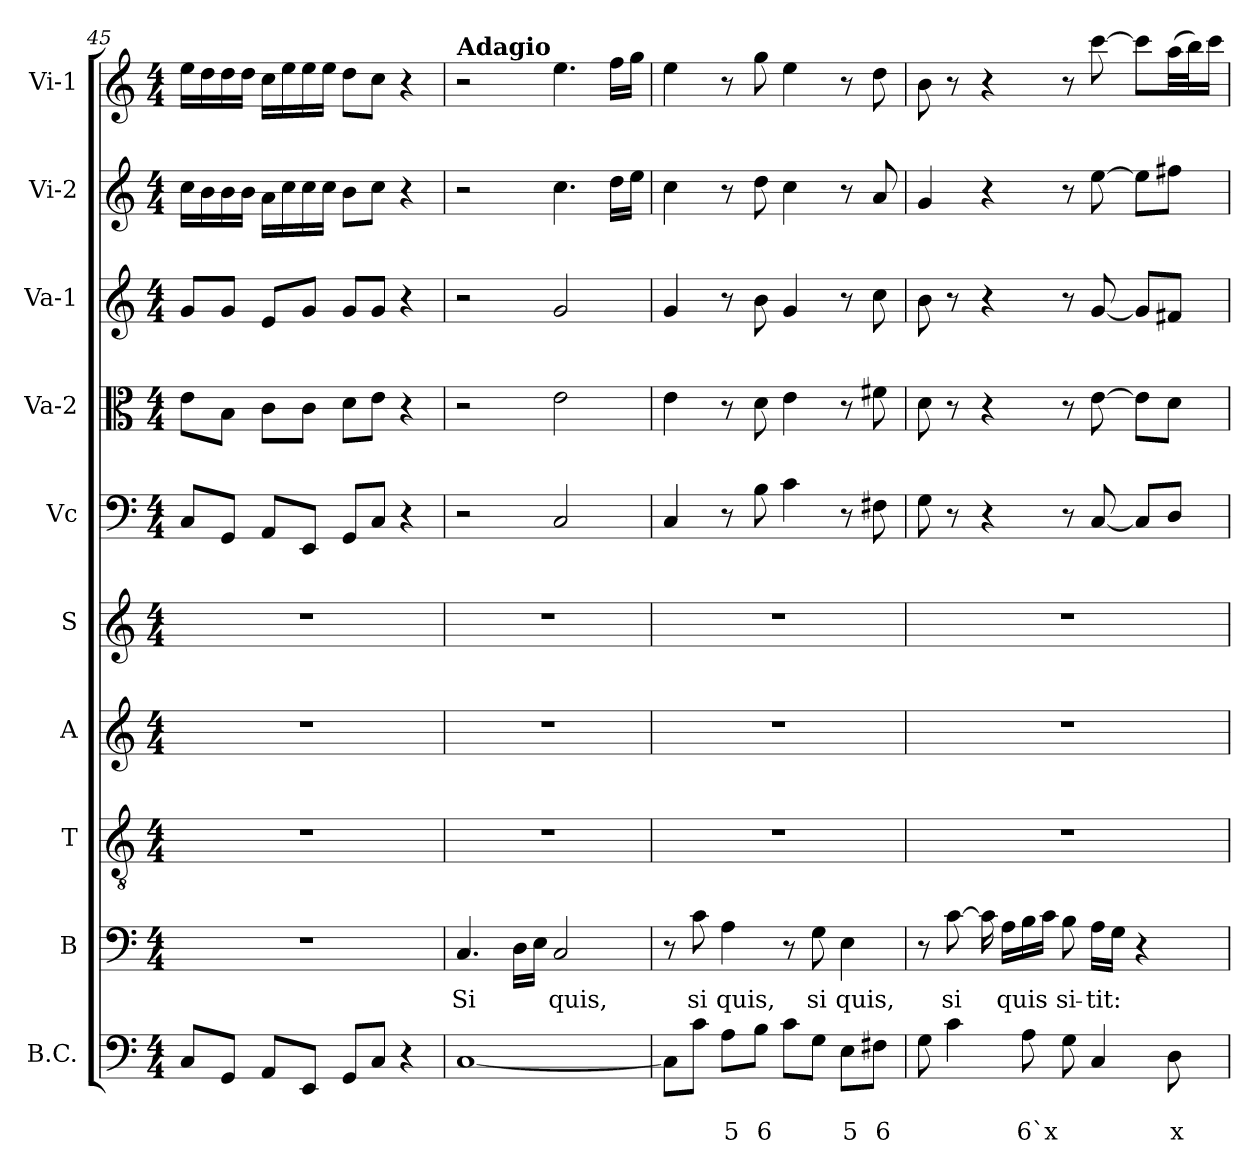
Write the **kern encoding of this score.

**kern	**text	**text	**kern	**text	**kern	**kern	**kern	**kern	**kern	**kern	**kern	**kern
*part10	*part10	*part10	*part9	*part9	*part8	*part7	*part6	*part5	*part4	*part3	*part2	*part1
*staff10	*staff10	*staff10	*staff9	*staff9	*staff8	*staff7	*staff6	*staff5	*staff4	*staff3	*staff2	*staff1
*I"B.C.	*	*	*I"B	*	*I"T	*I"A	*I"S	*I"Vc	*I"Va-2	*I"Va-1	*I"Vi-2	*I"Vi-1
*clefF4	*	*	*clefF4	*	*clefGv2	*clefG2	*clefG2	*clefF4	*clefC3	*clefG2	*clefG2	*clefG2
*k[]	*	*	*k[]	*	*k[]	*k[]	*k[]	*k[]	*k[]	*k[]	*k[]	*k[]
*C:	*	*	*C:	*	*C:	*C:	*C:	*C:	*C:	*C:	*C:	*C:
*M4/4	*	*	*M4/4	*	*M4/4	*M4/4	*M4/4	*M4/4	*M4/4	*M4/4	*M4/4	*M4/4
=45	=45	=45	=45	=45	=45	=45	=45	=45	=45	=45	=45	=45
8C/L	.	.	1r	.	1r	1r	1r	8C/L	8e\L	8g/L	16cc\LL	16ee\LL
.	.	.	.	.	.	.	.	.	.	.	16b\	16dd\
8GG/J	.	.	.	.	.	.	.	8GG/J	8B\J	8g/J	16b\	16dd\
.	.	.	.	.	.	.	.	.	.	.	16b\JJ	16dd\JJ
8AA/L	.	.	.	.	.	.	.	8AA/L	8c\L	8e/L	16a\LL	16cc\LL
.	.	.	.	.	.	.	.	.	.	.	16cc\	16ee\
8EE/J	.	.	.	.	.	.	.	8EE/J	8c\J	8g/J	16cc\	16ee\
.	.	.	.	.	.	.	.	.	.	.	16cc\JJ	16ee\JJ
8GG/L	.	.	.	.	.	.	.	8GG/L	8d\L	8g/L	8b\L	8dd\L
8C/J	.	.	.	.	.	.	.	8C/J	8e\J	8g/J	8cc\J	8cc\J
4r	.	.	.	.	.	.	.	4r	4r	4r	4r	4r
=46	=46	=46	=46	=46	=46	=46	=46	=46	=46	=46	=46	=46
!	!	!	!	!	!	!	!	!	!	!	!	!LO:TX:a:B:t=Adagio
!	!	!	!	!LO:LY:b	!	!	!	!	!	!	!	!
[1C	.	.	4.C/	Si	1r	1r	1r	2r	2r	2r	2r	2r
.	.	.	16D\LL	.	.	.	.	.	.	.	.	.
.	.	.	16E\JJ	.	.	.	.	.	.	.	.	.
!	!	!	!	!LO:LY:b	!	!	!	!	!	!	!	!
.	.	.	2C/	quis,	.	.	.	2C/	2e\	2g/	4.cc\	4.ee\
.	.	.	.	.	.	.	.	.	.	.	16dd\LL	16ff\LL
.	.	.	.	.	.	.	.	.	.	.	16ee\JJ	16gg\JJ
=47	=47	=47	=47	=47	=47	=47	=47	=47	=47	=47	=47	=47
8C\L]	.	.	8r	.	1r	1r	1r	4C/	4e\	4g/	4cc\	4ee\
!	!	!	!	!LO:LY:b	!	!	!	!	!	!	!	!
8c\J	.	.	8c\	si	.	.	.	.	.	.	.	.
!	!	!LO:LY:b	!	!LO:LY:b	!	!	!	!	!	!	!	!
8A\L	.	5	4A\	quis,	.	.	.	8r	8r	8r	8r	8r
!	!	!LO:LY:b	!	!	!	!	!	!	!	!	!	!
8B\J	.	6	.	.	.	.	.	8B\	8d\	8b\	8dd\	8gg\
8c\L	.	.	8r	.	.	.	.	4c\	4e\	4g/	4cc\	4ee\
!	!	!	!	!LO:LY:b	!	!	!	!	!	!	!	!
8G\J	.	.	8G\	si	.	.	.	.	.	.	.	.
!	!	!LO:LY:b	!	!LO:LY:b	!	!	!	!	!	!	!	!
8E\L	.	5	4E\	quis,	.	.	.	8r	8r	8r	8r	8r
!	!	!LO:LY:b	!	!	!	!	!	!	!	!	!	!
8F#X\J	.	6	.	.	.	.	.	8F#X\	8f#X\	8cc\	8a/	8dd\
!!LO:PB:g=z
=48	=48	=48	=48	=48	=48	=48	=48	=48	=48	=48	=48	=48
8G\	.	.	8r	.	1r	1r	1r	8G\	8d\	8b\	4g/	8b\
!	!	!	!	!LO:LY:b	!	!	!	!	!	!	!	!
4c\	.	.	[8c\	si	.	.	.	8r	8r	8r	.	8r
.	.	.	16c\]	.	.	.	.	4r	4r	4r	4r	4r
!	!	!	!	!LO:LY:b	!	!	!	!	!	!	!	!
.	.	.	16A\LL	quis	.	.	.	.	.	.	.	.
!	!	!LO:LY:b	!	!	!	!	!	!	!	!	!	!
8A\	.	6`x	16B\	.	.	.	.	.	.	.	.	.
.	.	.	16c\JJ	.	.	.	.	.	.	.	.	.
!	!	!	!	!LO:LY:b	!	!	!	!	!	!	!	!
8G\	.	.	8B\	si-	.	.	.	8r	8r	8r	8r	8r
!	!	!	!	!LO:LY:b	!	!	!	!	!	!	!	!
4C/	.	.	16A\LL	-tit:	.	.	.	[8C/	[8e\	[8g/	[8ee\	[8ccc\
.	.	.	16G\JJ	.	.	.	.	.	.	.	.	.
.	.	.	4r	.	.	.	.	8C/L]	8e\L]	8g/L]	8ee\L]	8ccc\L]
!	!	!LO:LY:b	!	!	!	!	!	!	!	!	!	!
8D\	.	x	.	.	.	.	.	8D/J	8d\J	8f#X/J	8ff#X\J	(>32aa\LL
.	.	.	.	.	.	.	.	.	.	.	.	32bb\J)
.	.	.	.	.	.	.	.	.	.	.	.	16ccc\JJ
=	=	=	=	=	=	=	=	=	=	=	=	=
*-	*-	*-	*-	*-	*-	*-	*-	*-	*-	*-	*-	*-
